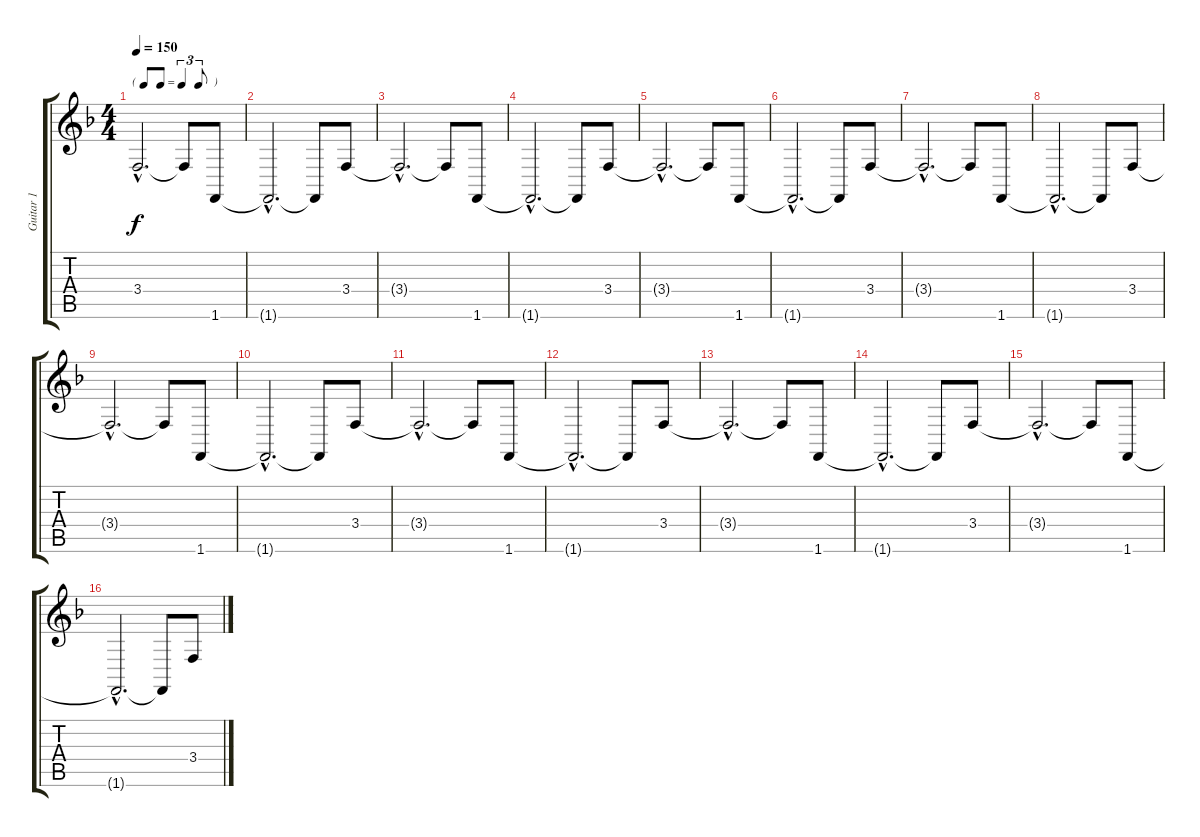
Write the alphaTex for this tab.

\track ("Guitar 1" "Guitar 1") {instrument lead8bassandlead}
\staff {score tabs}
\tuning (E4 B3 G3 D3 A2 E2) {hide}
\ts (4 4)
\tf triplet8th
\tempo 150
\clef g2
\ks f
3.4{hac t}.2{d dy f} 3.4{t}.8 1.6.8 |
1.6{hac t}.2{d} 1.6{t}.8 3.4.8 |
3.4{hac t}.2{d} 3.4{t}.8 1.6.8 |
1.6{hac t}.2{d} 1.6{t}.8 3.4.8 |
3.4{hac t}.2{d} 3.4{t}.8 1.6.8 |
1.6{hac t}.2{d} 1.6{t}.8 3.4.8 |
3.4{hac t}.2{d} 3.4{t}.8 1.6.8 |
1.6{hac t}.2{d} 1.6{t}.8 3.4.8 |
3.4{hac t}.2{d} 3.4{t}.8 1.6.8 |
1.6{hac t}.2{d} 1.6{t}.8 3.4.8 |
3.4{hac t}.2{d} 3.4{t}.8 1.6.8 |
1.6{hac t}.2{d} 1.6{t}.8 3.4.8 |
3.4{hac t}.2{d} 3.4{t}.8 1.6.8 |
1.6{hac t}.2{d} 1.6{t}.8 3.4.8 |
3.4{hac t}.2{d} 3.4{t}.8 1.6.8 |
1.6{hac t}.2{d} 1.6{t}.8 3.4.8
